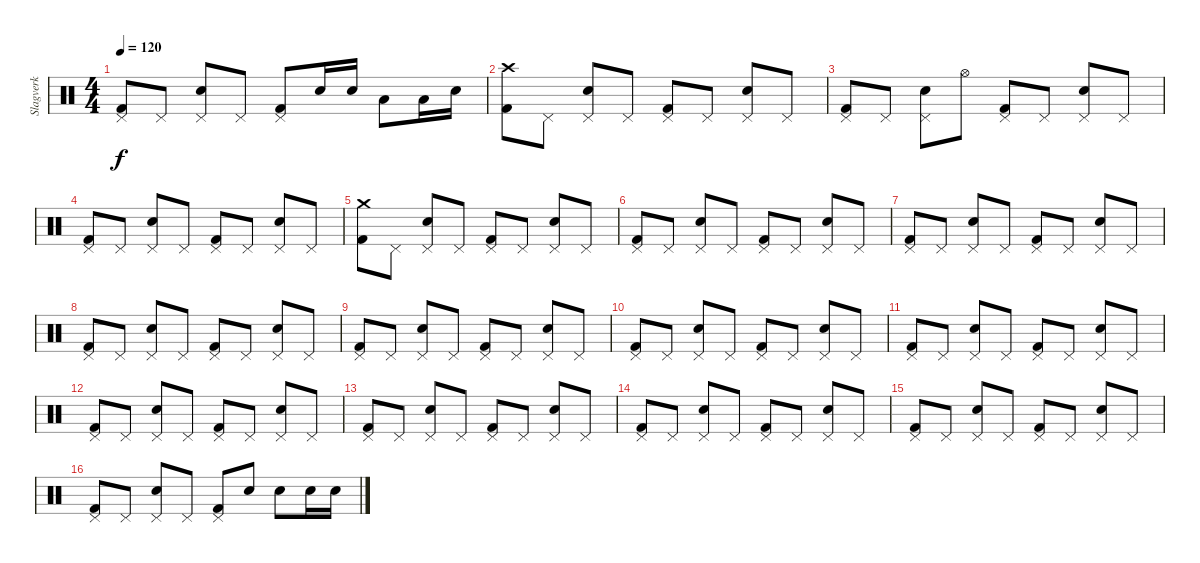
\track ("Slagverk" "Slagverk") {instrument percussion}
\staff {score}
\articulation defaults
\ts (4 4)
\tempo 120
\clef neutral
\ks c
("Pedal Hi-Hat (hit)" "Kick (hit) 2").8{dy f} "Pedal Hi-Hat (hit)".8 ("Pedal Hi-Hat (hit)" "Snare (hit) 2").8 "Pedal Hi-Hat (hit)".8 ("Pedal Hi-Hat (hit)" "Kick (hit) 2").8 "Snare (hit) 2".16 "Snare (hit) 2".16 "Low Floor Tom (hit)".8 "Low Tom (hit)".16 "Snare (hit) 2".16 |
("Crash high (hit)" "Kick (hit) 2").8 "Pedal Hi-Hat (hit)".8 ("Pedal Hi-Hat (hit)" "Snare (hit) 2").8 "Pedal Hi-Hat (hit)".8 ("Pedal Hi-Hat (hit)" "Kick (hit) 2").8 "Pedal Hi-Hat (hit)".8 ("Pedal Hi-Hat (hit)" "Snare (hit) 2").8 "Pedal Hi-Hat (hit)".8 |
("Pedal Hi-Hat (hit)" "Kick (hit) 2").8 "Pedal Hi-Hat (hit)".8 ("Pedal Hi-Hat (hit)" "Snare (hit) 2").8 "Hi-Hat (open)".8 ("Pedal Hi-Hat (hit)" "Kick (hit) 2").8 "Pedal Hi-Hat (hit)".8 ("Pedal Hi-Hat (hit)" "Snare (hit) 2").8 "Pedal Hi-Hat (hit)".8 |
("Pedal Hi-Hat (hit)" "Kick (hit) 2").8 "Pedal Hi-Hat (hit)".8 ("Pedal Hi-Hat (hit)" "Snare (hit) 2").8 "Pedal Hi-Hat (hit)".8 ("Pedal Hi-Hat (hit)" "Kick (hit) 2").8 "Pedal Hi-Hat (hit)".8 ("Pedal Hi-Hat (hit)" "Snare (hit) 2").8 "Pedal Hi-Hat (hit)".8 |
("Crash medium (hit)" "Kick (hit) 2").8 "Pedal Hi-Hat (hit)".8 ("Pedal Hi-Hat (hit)" "Snare (hit) 2").8 "Pedal Hi-Hat (hit)".8 ("Pedal Hi-Hat (hit)" "Kick (hit) 2").8 "Pedal Hi-Hat (hit)".8 ("Pedal Hi-Hat (hit)" "Snare (hit) 2").8 "Pedal Hi-Hat (hit)".8 |
("Pedal Hi-Hat (hit)" "Kick (hit) 2").8 "Pedal Hi-Hat (hit)".8 ("Pedal Hi-Hat (hit)" "Snare (hit) 2").8 "Pedal Hi-Hat (hit)".8 ("Pedal Hi-Hat (hit)" "Kick (hit) 2").8 "Pedal Hi-Hat (hit)".8 ("Pedal Hi-Hat (hit)" "Snare (hit) 2").8 "Pedal Hi-Hat (hit)".8 |
("Pedal Hi-Hat (hit)" "Kick (hit) 2").8 "Pedal Hi-Hat (hit)".8 ("Pedal Hi-Hat (hit)" "Snare (hit) 2").8 "Pedal Hi-Hat (hit)".8 ("Pedal Hi-Hat (hit)" "Kick (hit) 2").8 "Pedal Hi-Hat (hit)".8 ("Pedal Hi-Hat (hit)" "Snare (hit) 2").8 "Pedal Hi-Hat (hit)".8 |
("Pedal Hi-Hat (hit)" "Kick (hit) 2").8 "Pedal Hi-Hat (hit)".8 ("Pedal Hi-Hat (hit)" "Snare (hit) 2").8 "Pedal Hi-Hat (hit)".8 ("Pedal Hi-Hat (hit)" "Kick (hit) 2").8 "Pedal Hi-Hat (hit)".8 ("Pedal Hi-Hat (hit)" "Snare (hit) 2").8 "Pedal Hi-Hat (hit)".8 |
("Pedal Hi-Hat (hit)" "Kick (hit) 2").8 "Pedal Hi-Hat (hit)".8 ("Pedal Hi-Hat (hit)" "Snare (hit) 2").8 "Pedal Hi-Hat (hit)".8 ("Pedal Hi-Hat (hit)" "Kick (hit) 2").8 "Pedal Hi-Hat (hit)".8 ("Pedal Hi-Hat (hit)" "Snare (hit) 2").8 "Pedal Hi-Hat (hit)".8 |
("Pedal Hi-Hat (hit)" "Kick (hit) 2").8 "Pedal Hi-Hat (hit)".8 ("Pedal Hi-Hat (hit)" "Snare (hit) 2").8 "Pedal Hi-Hat (hit)".8 ("Pedal Hi-Hat (hit)" "Kick (hit) 2").8 "Pedal Hi-Hat (hit)".8 ("Pedal Hi-Hat (hit)" "Snare (hit) 2").8 "Pedal Hi-Hat (hit)".8 |
("Pedal Hi-Hat (hit)" "Kick (hit) 2").8 "Pedal Hi-Hat (hit)".8 ("Pedal Hi-Hat (hit)" "Snare (hit) 2").8 "Pedal Hi-Hat (hit)".8 ("Pedal Hi-Hat (hit)" "Kick (hit) 2").8 "Pedal Hi-Hat (hit)".8 ("Pedal Hi-Hat (hit)" "Snare (hit) 2").8 "Pedal Hi-Hat (hit)".8 |
("Pedal Hi-Hat (hit)" "Kick (hit) 2").8 "Pedal Hi-Hat (hit)".8 ("Pedal Hi-Hat (hit)" "Snare (hit) 2").8 "Pedal Hi-Hat (hit)".8 ("Pedal Hi-Hat (hit)" "Kick (hit) 2").8 "Pedal Hi-Hat (hit)".8 ("Pedal Hi-Hat (hit)" "Snare (hit) 2").8 "Pedal Hi-Hat (hit)".8 |
("Pedal Hi-Hat (hit)" "Kick (hit) 2").8 "Pedal Hi-Hat (hit)".8 ("Pedal Hi-Hat (hit)" "Snare (hit) 2").8 "Pedal Hi-Hat (hit)".8 ("Pedal Hi-Hat (hit)" "Kick (hit) 2").8 "Pedal Hi-Hat (hit)".8 ("Pedal Hi-Hat (hit)" "Snare (hit) 2").8 "Pedal Hi-Hat (hit)".8 |
("Pedal Hi-Hat (hit)" "Kick (hit) 2").8 "Pedal Hi-Hat (hit)".8 ("Pedal Hi-Hat (hit)" "Snare (hit) 2").8 "Pedal Hi-Hat (hit)".8 ("Pedal Hi-Hat (hit)" "Kick (hit) 2").8 "Pedal Hi-Hat (hit)".8 ("Pedal Hi-Hat (hit)" "Snare (hit) 2").8 "Pedal Hi-Hat (hit)".8 |
("Pedal Hi-Hat (hit)" "Kick (hit) 2").8 "Pedal Hi-Hat (hit)".8 ("Pedal Hi-Hat (hit)" "Snare (hit) 2").8 "Pedal Hi-Hat (hit)".8 ("Pedal Hi-Hat (hit)" "Kick (hit) 2").8 "Pedal Hi-Hat (hit)".8 ("Pedal Hi-Hat (hit)" "Snare (hit) 2").8 "Pedal Hi-Hat (hit)".8 |
("Pedal Hi-Hat (hit)" "Kick (hit) 2").8 "Pedal Hi-Hat (hit)".8 ("Pedal Hi-Hat (hit)" "Snare (hit) 2").8 "Pedal Hi-Hat (hit)".8 ("Pedal Hi-Hat (hit)" "Kick (hit) 2").8 "Snare (hit) 2".8 "Snare (hit) 2".8 "Snare (hit) 2".16 "Snare (hit) 2".16
